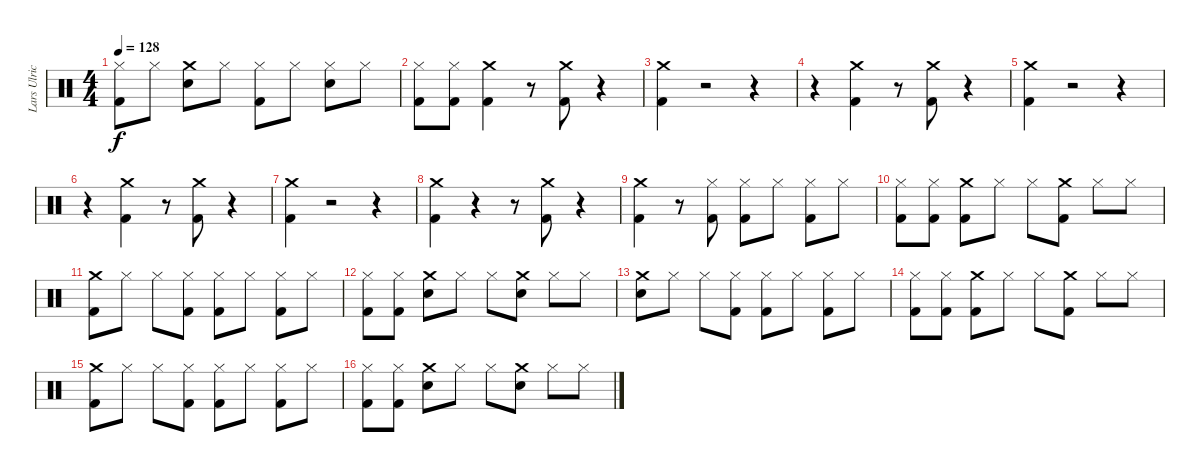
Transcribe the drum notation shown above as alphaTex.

\track ("Lars Ulrich" "Lars Ulric") {instrument percussion}
\staff {score}
\articulation defaults
\ts (4 4)
\tempo 128
\clef neutral
\ks c
("Hi-Hat (closed)" "Kick (hit) 2").8{dy f} "Hi-Hat (closed)".8 ("Crash medium (hit)" "Snare (hit) 2").8 "Hi-Hat (closed)".8 ("Hi-Hat (closed)" "Kick (hit) 2").8 "Hi-Hat (closed)".8 ("Snare (hit) 2" "Hi-Hat (closed)").8 "Hi-Hat (closed)".8 |
("Kick (hit) 2" "Hi-Hat (closed)").8 ("Kick (hit) 2" "Hi-Hat (closed)").8 ("Kick (hit) 2" "Crash medium (hit)").4 r.8 ("Kick (hit) 2" "Crash medium (hit)").8 r.4 |
("Crash medium (hit)" "Kick (hit) 2").4 r.2 r.4 |
r.4 ("Kick (hit) 2" "Crash medium (hit)").4 r.8 ("Kick (hit) 2" "Crash medium (hit)").8 r.4 |
("Crash medium (hit)" "Kick (hit) 2").4 r.2 r.4 |
r.4 ("Kick (hit) 2" "Crash medium (hit)").4 r.8 ("Kick (hit) 2" "Crash medium (hit)").8 r.4 |
("Kick (hit) 2" "Crash medium (hit)").4 r.2 r.4 |
("Kick (hit) 2" "Crash medium (hit)").4 r.4 r.8 ("Kick (hit) 2" "Crash medium (hit)").8 r.4 |
("Crash medium (hit)" "Kick (hit) 2").4 r.8 ("Hi-Hat (closed)" "Kick (hit) 2").8 ("Hi-Hat (closed)" "Kick (hit) 2").8 "Hi-Hat (closed)".8 ("Hi-Hat (closed)" "Kick (hit) 2").8 "Hi-Hat (closed)".8 |
("Hi-Hat (closed)" "Kick (hit) 2").8 ("Hi-Hat (closed)" "Kick (hit) 2").8 ("Kick (hit) 2" "Crash medium (hit)").8 "Hi-Hat (closed)".8 "Hi-Hat (closed)".8 ("Crash medium (hit)" "Kick (hit) 2").8 "Hi-Hat (closed)".8 "Hi-Hat (closed)".8 |
("Crash medium (hit)" "Kick (hit) 2").8 "Hi-Hat (closed)".8 "Hi-Hat (closed)".8 ("Hi-Hat (closed)" "Kick (hit) 2").8 ("Hi-Hat (closed)" "Kick (hit) 2").8 "Hi-Hat (closed)".8 ("Hi-Hat (closed)" "Kick (hit) 2").8 "Hi-Hat (closed)".8 |
("Hi-Hat (closed)" "Kick (hit) 2").8 ("Hi-Hat (closed)" "Kick (hit) 2").8 ("Crash medium (hit)" "Snare (hit) 2").8 "Hi-Hat (closed)".8 "Hi-Hat (closed)".8 ("Crash medium (hit)" "Snare (hit) 2").8 "Hi-Hat (closed)".8 "Hi-Hat (closed)".8 |
("Crash medium (hit)" "Snare (hit) 2").8 "Hi-Hat (closed)".8 "Hi-Hat (closed)".8 ("Kick (hit) 2" "Hi-Hat (closed)").8 ("Hi-Hat (closed)" "Kick (hit) 2").8 "Hi-Hat (closed)".8 ("Hi-Hat (closed)" "Kick (hit) 2").8 "Hi-Hat (closed)".8 |
("Hi-Hat (closed)" "Kick (hit) 2").8 ("Hi-Hat (closed)" "Kick (hit) 2").8 ("Kick (hit) 2" "Crash medium (hit)").8 "Hi-Hat (closed)".8 "Hi-Hat (closed)".8 ("Crash medium (hit)" "Kick (hit) 2").8 "Hi-Hat (closed)".8 "Hi-Hat (closed)".8 |
("Crash medium (hit)" "Kick (hit) 2").8 "Hi-Hat (closed)".8 "Hi-Hat (closed)".8 ("Hi-Hat (closed)" "Kick (hit) 2").8 ("Hi-Hat (closed)" "Kick (hit) 2").8 "Hi-Hat (closed)".8 ("Hi-Hat (closed)" "Kick (hit) 2").8 "Hi-Hat (closed)".8 |
("Hi-Hat (closed)" "Kick (hit) 2").8 ("Hi-Hat (closed)" "Kick (hit) 2").8 ("Crash medium (hit)" "Snare (hit) 2").8 "Hi-Hat (closed)".8 "Hi-Hat (closed)".8 ("Crash medium (hit)" "Snare (hit) 2").8 "Hi-Hat (closed)".8 "Hi-Hat (closed)".8
